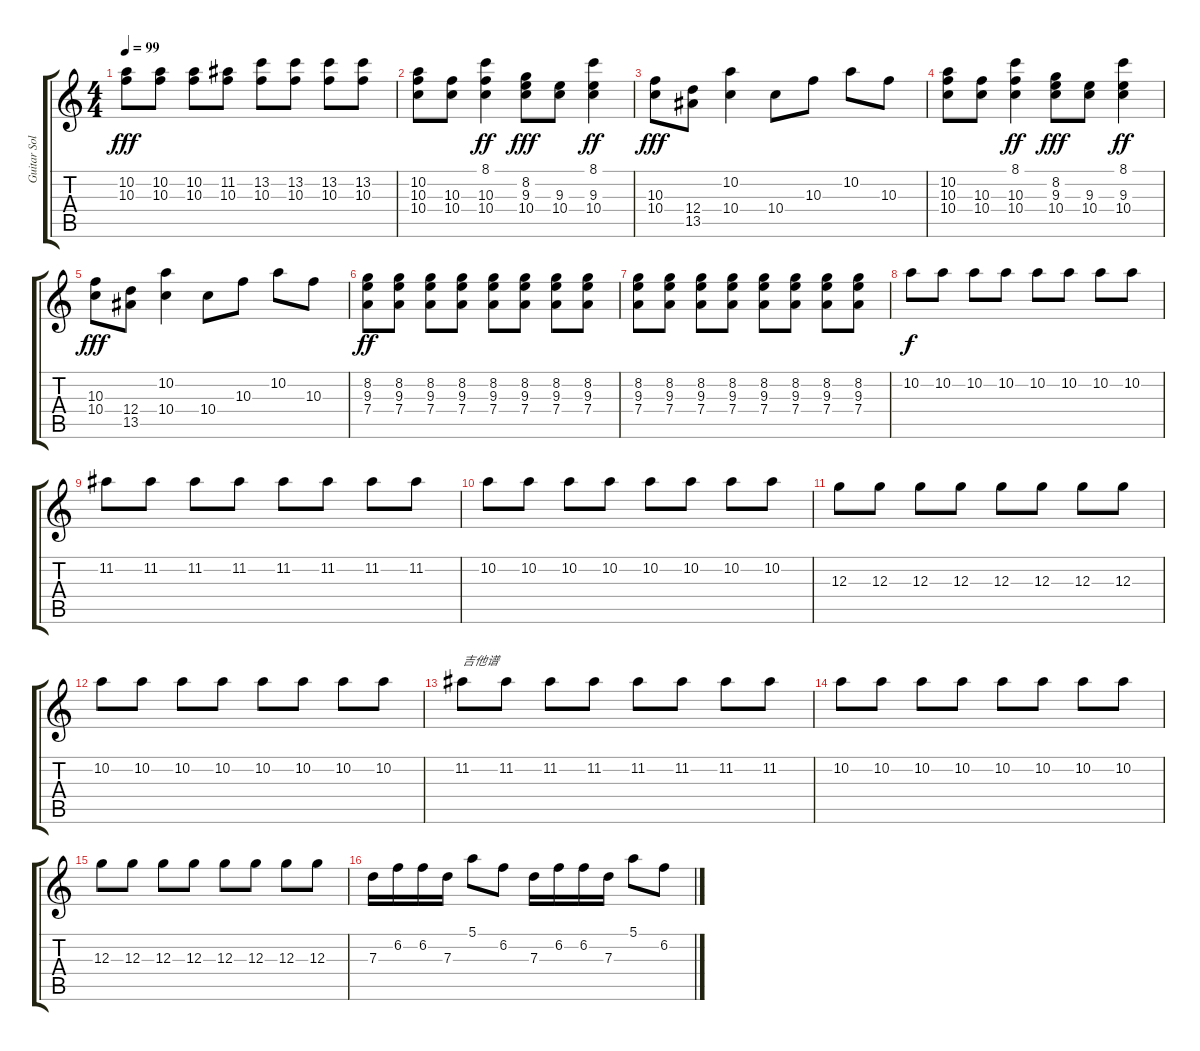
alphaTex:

\track ("Guitar Solo" "Guitar Sol") {instrument overdrivenguitar}
\staff {score tabs}
\tuning (E4 B3 G3 D3 A2 E2) {hide}
\ts (4 4)
\tempo 99
\clef g2
\ks c
(10.2 10.3).8{dy fff} (10.2 10.3).8 (10.2 10.3).8 (11.2 10.3).8 (13.2 10.3).8 (13.2 10.3).8 (13.2 10.3).8 (13.2 10.3).8 |
(10.2 10.3 10.4).8 (10.3 10.4).8 (8.1 10.3 10.4).4{dy ff} (8.2 9.3 10.4).8{dy fff} (9.3 10.4).8 (8.1 9.3 10.4).4{dy ff} |
(10.3 10.4).8{dy fff} (12.4 13.5).8 (10.2 10.4).4 10.4.8 10.3.8 10.2.8 10.3.8 |
(10.2 10.3 10.4).8 (10.3 10.4).8 (8.1 10.3 10.4).4{dy ff} (8.2 9.3 10.4).8{dy fff} (9.3 10.4).8 (8.1 9.3 10.4).4{dy ff} |
(10.3 10.4).8{dy fff} (12.4 13.5).8 (10.2 10.4).4 10.4.8 10.3.8 10.2.8 10.3.8 |
(8.2 9.3 7.4).8{dy ff} (8.2 9.3 7.4).8 (8.2 9.3 7.4).8 (8.2 9.3 7.4).8 (8.2 9.3 7.4).8 (8.2 9.3 7.4).8 (8.2 9.3 7.4).8 (8.2 9.3 7.4).8 |
(8.2 9.3 7.4).8 (8.2 9.3 7.4).8 (8.2 9.3 7.4).8 (8.2 9.3 7.4).8 (8.2 9.3 7.4).8 (8.2 9.3 7.4).8 (8.2 9.3 7.4).8 (8.2 9.3 7.4).8 |
10.2.8{dy f} 10.2.8 10.2.8 10.2.8 10.2.8 10.2.8 10.2.8 10.2.8 |
11.2.8 11.2.8 11.2.8 11.2.8 11.2.8 11.2.8 11.2.8 11.2.8 |
10.2.8 10.2.8 10.2.8 10.2.8 10.2.8 10.2.8 10.2.8 10.2.8 |
12.3.8 12.3.8 12.3.8 12.3.8 12.3.8 12.3.8 12.3.8 12.3.8 |
10.2.8 10.2.8 10.2.8 10.2.8 10.2.8 10.2.8 10.2.8 10.2.8 |
11.2.8{txt "吉他谱"} 11.2.8 11.2.8 11.2.8 11.2.8 11.2.8 11.2.8 11.2.8 |
10.2.8 10.2.8 10.2.8 10.2.8 10.2.8 10.2.8 10.2.8 10.2.8 |
12.3.8 12.3.8 12.3.8 12.3.8 12.3.8 12.3.8 12.3.8 12.3.8 |
7.3.16 6.2.16 6.2.16 7.3.16 5.1.8 6.2.8 7.3.16 6.2.16 6.2.16 7.3.16 5.1.8 6.2.8
